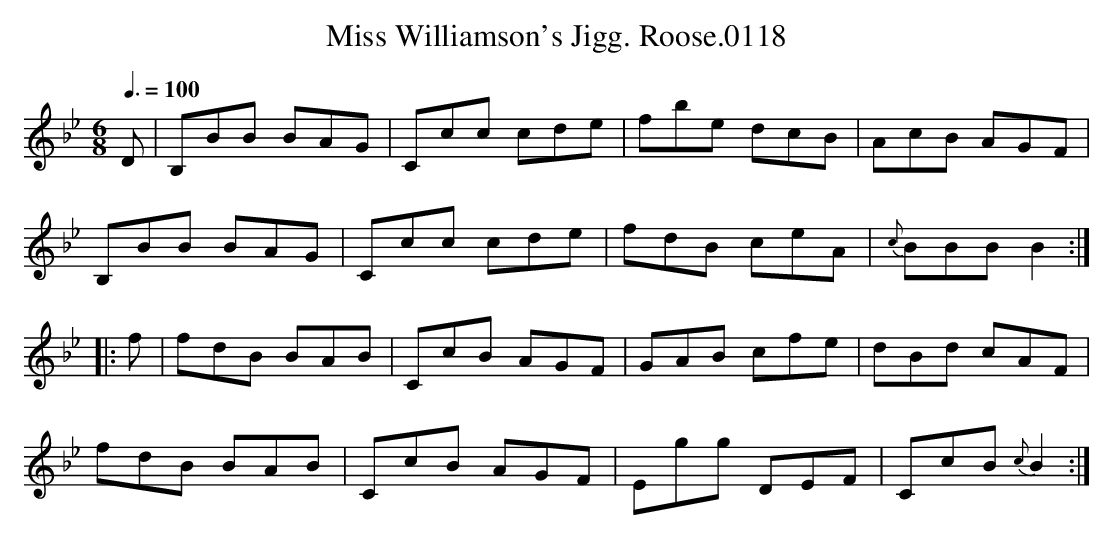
X:1
T:Miss Williamson's Jigg. Roose.0118
M:6/8
L:1/8
Q:3/8=100
K:Bb
D|B,BB BAG|Ccc cde|fbe dcB|AcB AGF|
B,BB BAG|Ccc cde|fdB ceA|{c}BBB B2:|
|:f|fdB BAB|CcB AGF|GAB cfe|dBd cAF|
fdB BAB|CcB AGF|Egg DEF|CcB {c}B2:|
